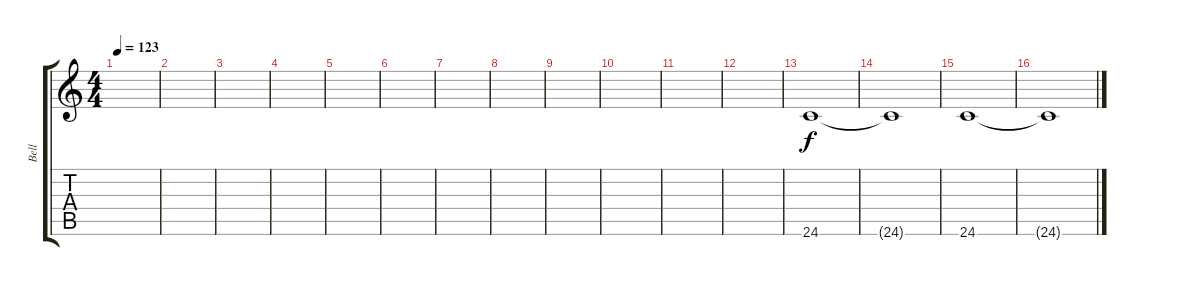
\track ("Bell" "Bell") {instrument tubularbells}
\staff {score tabs}
\tuning (D4 A3 F3 C3 G2 C2) {hide}
\ts (4 4)
\tempo 123
\clef g2
\ks c
|
|
|
|
|
|
|
|
|
|
|
|
24.6.1 |
24.6{t}.1 |
24.6.1 |
24.6{t}.1
